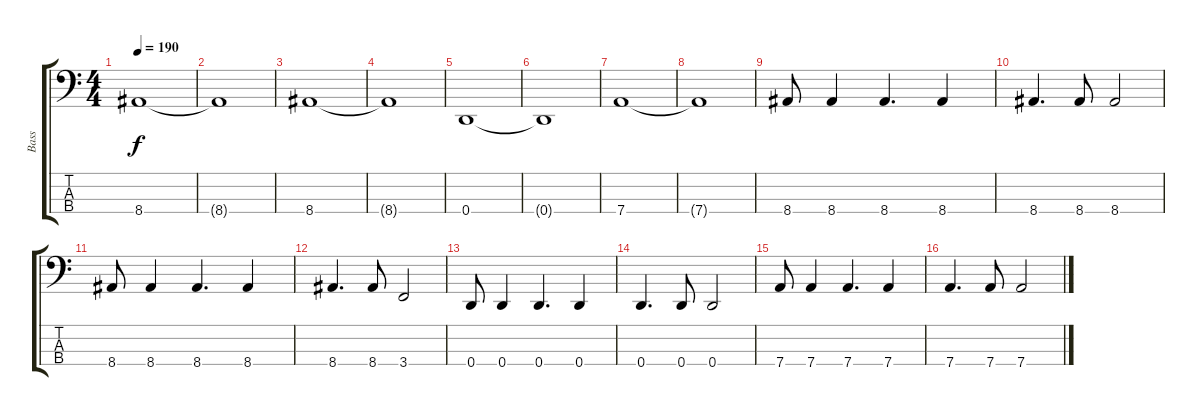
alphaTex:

\track ("Bass" "Bass") {instrument electricbasspick}
\staff {score tabs}
\tuning (G2 D2 A1 D1) {hide}
\ts (4 4)
\tempo 190
\clef f4
\ks c
8.4.1{dy f} |
8.4{t}.1 |
8.4.1 |
8.4{t}.1 |
0.4.1 |
0.4{t}.1 |
7.4.1 |
7.4{t}.1 |
8.4.8 8.4.4 8.4.4{d} 8.4.4 |
8.4.4{d} 8.4.8 8.4.2 |
8.4.8 8.4.4 8.4.4{d} 8.4.4 |
8.4.4{d} 8.4.8 3.4.2 |
0.4.8 0.4.4 0.4.4{d} 0.4.4 |
0.4.4{d} 0.4.8 0.4.2 |
7.4.8 7.4.4 7.4.4{d} 7.4.4 |
7.4.4{d} 7.4.8 7.4.2
